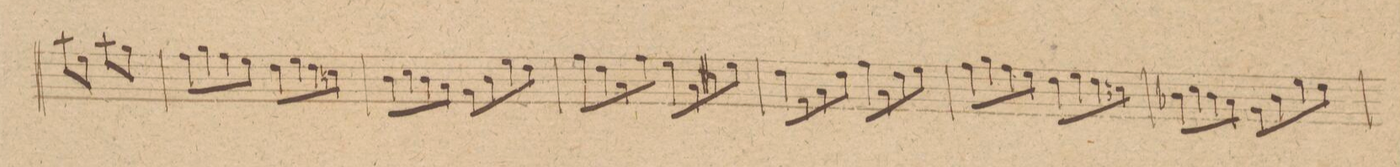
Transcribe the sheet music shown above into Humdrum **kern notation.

**kern	**dynam
*I"Violino 1mo	*
*clefG2	*
*k[]	*
*met(c|)	*
*M2/2	*
8aa\L	.
8ee\J	.
8aa\L	.
8gg\J	.
=39	=39
8ff\L	.
8gg\	.
8ff\	.
8ee\J	.
8dd\L	.
8ee\	.
8dd\	.
8ccn\J	.
=40	=40
8b\L	.
8cc\	.
8b\	.
8a\J	.
8g\L	.
8b\	.
8ee\	.
8dd\J	.
=41	=41
8ff\L	.
8dd\	.
8a\	.
8ff\J	.
8ee\L	.
8a\	.
8cc#X\	.
8ee\J	.
=42	=42
8dd\L	.
8f\	.
8a\	.
8dd\J	.
8ff\L	.
8a\	.
8dd\	.
8ee\J	.
=43	=43
8ff\L	.
8gg\	.
8ff\	.
8ee\J	.
8dd\L	.
8ee\	.
8dd\	.
8ccn\J	.
=44	=44
8b-X\L	.
8cc\	.
8b-\	.
8a\J	.
8g\L	.
8b-\	.
8ee\	.
8dd\J	.
=45	=45
*-	*-
